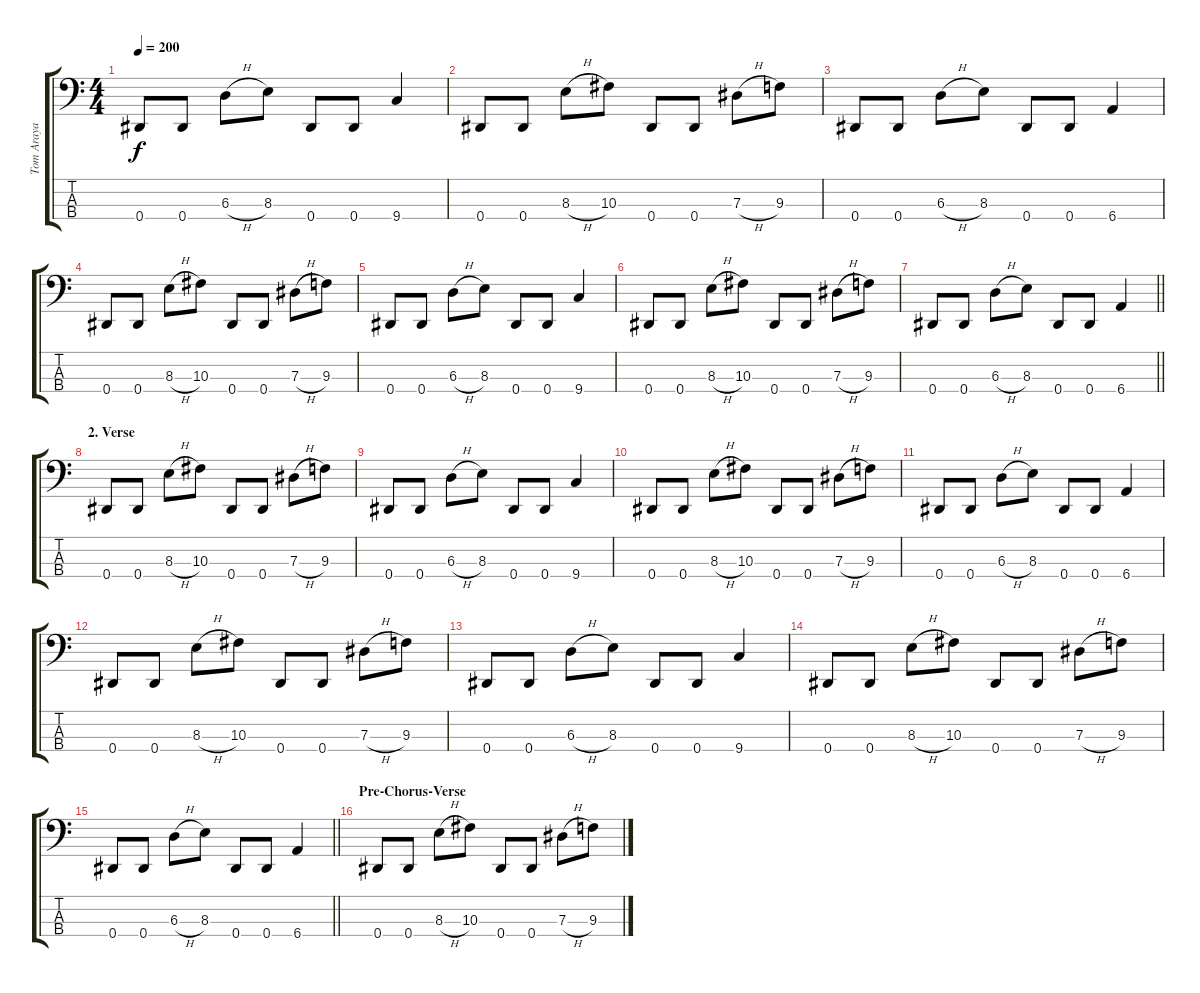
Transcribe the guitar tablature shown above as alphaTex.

\track ("Tom Araya (Bass)" "Tom Araya ") {instrument electricbasspick}
\staff {score tabs}
\tuning (Gb2 Db2 Ab1 Eb1) {hide}
\ts (4 4)
\tempo 200
\clef f4
\ks c
0.4.8{dy f} 0.4.8 6.3{h}.8 8.3.8 0.4.8 0.4.8 9.4.4 |
0.4.8 0.4.8 8.3{h}.8 10.3.8 0.4.8 0.4.8 7.3{h}.8 9.3.8 |
0.4.8 0.4.8 6.3{h}.8 8.3.8 0.4.8 0.4.8 6.4.4 |
0.4.8 0.4.8 8.3{h}.8 10.3.8 0.4.8 0.4.8 7.3{h}.8 9.3.8 |
0.4.8 0.4.8 6.3{h}.8 8.3.8 0.4.8 0.4.8 9.4.4 |
0.4.8 0.4.8 8.3{h}.8 10.3.8 0.4.8 0.4.8 7.3{h}.8 9.3.8 |
\barLineRight lightlight
0.4.8 0.4.8 6.3{h}.8 8.3.8 0.4.8 0.4.8 6.4.4 |
\section ("" "2. Verse")
0.4.8 0.4.8 8.3{h}.8 10.3.8 0.4.8 0.4.8 7.3{h}.8 9.3.8 |
0.4.8 0.4.8 6.3{h}.8 8.3.8 0.4.8 0.4.8 9.4.4 |
0.4.8 0.4.8 8.3{h}.8 10.3.8 0.4.8 0.4.8 7.3{h}.8 9.3.8 |
0.4.8 0.4.8 6.3{h}.8 8.3.8 0.4.8 0.4.8 6.4.4 |
0.4.8 0.4.8 8.3{h}.8 10.3.8 0.4.8 0.4.8 7.3{h}.8 9.3.8 |
0.4.8 0.4.8 6.3{h}.8 8.3.8 0.4.8 0.4.8 9.4.4 |
0.4.8 0.4.8 8.3{h}.8 10.3.8 0.4.8 0.4.8 7.3{h}.8 9.3.8 |
\barLineRight lightlight
0.4.8 0.4.8 6.3{h}.8 8.3.8 0.4.8 0.4.8 6.4.4 |
\section ("" "Pre-Chorus-Verse")
0.4.8 0.4.8 8.3{h}.8 10.3.8 0.4.8 0.4.8 7.3{h}.8 9.3.8
